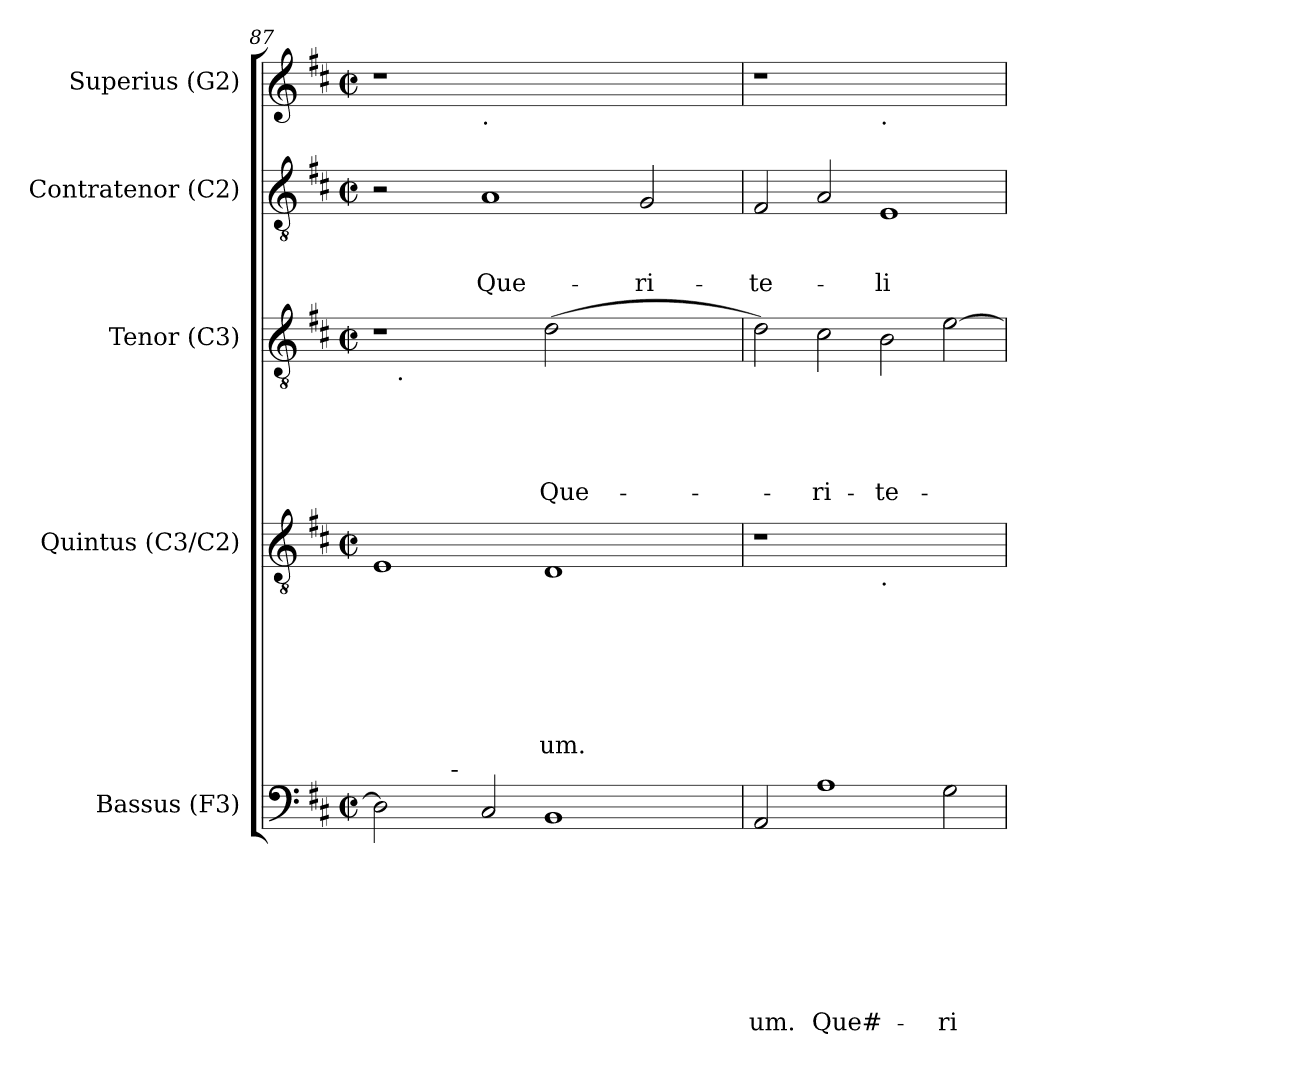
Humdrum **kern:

**kern	**text	**text	**text	**text	**text	**text	**text	**text	**kern	**text	**text	**text	**text	**text	**text	**text	**kern	**text	**text	**text	**text	**text	**kern	**text	**text	**text	**kern
*part5	*part5	*part5	*part5	*part5	*part5	*part5	*part5	*part5	*part4	*part4	*part4	*part4	*part4	*part4	*part4	*part4	*part3	*part3	*part3	*part3	*part3	*part3	*part2	*part2	*part2	*part2	*part1
*staff5	*staff5	*staff5	*staff5	*staff5	*staff5	*staff5	*staff5	*staff5	*staff4	*staff4	*staff4	*staff4	*staff4	*staff4	*staff4	*staff4	*staff3	*staff3	*staff3	*staff3	*staff3	*staff3	*staff2	*staff2	*staff2	*staff2	*staff1
*I"Bassus (F3)	*	*	*	*	*	*	*	*	*I"Quintus (C3/C2)	*	*	*	*	*	*	*	*I"Tenor (C3)	*	*	*	*	*	*I"Contratenor (C2)	*	*	*	*I"Superius (G2)
*I'B.	*	*	*	*	*	*	*	*	*I'Q.	*	*	*	*	*	*	*	*I'T.	*	*	*	*	*	*I'Ct.	*	*	*	*I'S.
!!LO:LB:g=z
*clefF4	*	*	*	*	*	*	*	*	*clefGv2	*	*	*	*	*	*	*	*clefGv2	*	*	*	*	*	*clefGv2	*	*	*	*clefG2
*k[f#c#]	*	*	*	*	*	*	*	*	*k[f#c#]	*	*	*	*	*	*	*	*k[f#c#]	*	*	*	*	*	*k[f#c#]	*	*	*	*k[f#c#]
*D:	*	*	*	*	*	*	*	*	*D:	*	*	*	*	*	*	*	*D:	*	*	*	*	*	*D:	*	*	*	*D:
*M2/2	*	*	*	*	*	*	*	*	*M2/2	*	*	*	*	*	*	*	*M2/2	*	*	*	*	*	*M2/2	*	*	*	*M2/2
*met(c|)	*	*	*	*	*	*	*	*	*met(c|)	*	*	*	*	*	*	*	*met(c|)	*	*	*	*	*	*met(c|)	*	*	*	*met(c|)
=87	=87	=87	=87	=87	=87	=87	=87	=87	=87	=87	=87	=87	=87	=87	=87	=87	=87	=87	=87	=87	=87	=87	=87	=87	=87	=87	=87
*^	*	*	*	*	*	*	*	*	*	*	*	*	*	*	*	*	*^	*	*	*	*	*	*	*	*	*	*^
2D\]	4ryy	.	.	.	.	.	.	.	.	1E	.	.	.	.	.	.	.	1r	16.ryy	.	.	.	.	.	2r	.	.	.	1r	2ryy
!	!	!	!	!	!	!	!	!	!	!	!	!	!	!	!	!	!	!	!LO:TX:b:t=.	!	!	!	!	!	!	!	!	!	!	!
.	.	.	.	.	.	.	.	.	.	.	.	.	.	.	.	.	.	.	1ryy	.	.	.	.	.	.	.	.	.	.	.
.	16.ryy	.	.	.	.	.	.	.	.	.	.	.	.	.	.	.	.	.	.	.	.	.	.	.	.	.	.	.	.	.
!	!LO:TX:a:t=-	!	!	!	!	!	!	!	!	!	!	!	!	!	!	!	!	!	!	!	!	!	!	!	!	!	!	!	!	!
.	1ryy	.	.	.	.	.	.	.	.	.	.	.	.	.	.	.	.	.	.	.	.	.	.	.	.	.	.	.	.	.
!	!	!	!	!	!	!	!	!	!	!	!	!	!	!	!	!	!	!	!	!	!	!	!	!	!	!	!	!	!	!LO:TX:b:t=.
!	!	!	!	!	!	!	!	!	!	!	!	!	!	!	!	!	!	!	!	!	!	!	!	!	!	!	!	!LO:LY:b	!	!
2C#/	.	.	.	.	.	.	.	.	.	.	.	.	.	.	.	.	.	.	.	.	.	.	.	.	1A	.	.	Que-	.	1.ryy
!	!	!	!	!	!	!	!	!	!	!	!	!	!	!	!	!	!LO:LY:b	!	!	!	!	!	!	!LO:LY:b	!	!	!	!	!	!
1BB	.	.	.	.	.	.	.	.	.	1D	.	.	.	.	.	.	-um.	(>2d\	.	.	.	.	.	Que-	.	.	.	.	1ryy	.
.	.	.	.	.	.	.	.	.	.	.	.	.	.	.	.	.	.	.	2ryy	.	.	.	.	.	.	.	.	.	.	.
.	2ryy	.	.	.	.	.	.	.	.	.	.	.	.	.	.	.	.	.	.	.	.	.	.	.	.	.	.	.	.	.
!	!	!	!	!	!	!	!	!	!	!	!	!	!	!	!	!	!	!	!	!	!	!	!	!	!	!	!	!LO:LY:b	!	!
.	.	.	.	.	.	.	.	.	.	.	.	.	.	.	.	.	.	2ryy	.	.	.	.	.	.	2G/	.	.	-ri-	.	.
.	.	.	.	.	.	.	.	.	.	.	.	.	.	.	.	.	.	.	4ryy	.	.	.	.	.	.	.	.	.	.	.
.	8ryy	.	.	.	.	.	.	.	.	.	.	.	.	.	.	.	.	.	8ryy	.	.	.	.	.	.	.	.	.	.	.
.	32ryy	.	.	.	.	.	.	.	.	.	.	.	.	.	.	.	.	.	32ryy	.	.	.	.	.	.	.	.	.	.	.
=88	=88	=88	=88	=88	=88	=88	=88	=88	=88	=88	=88	=88	=88	=88	=88	=88	=88	=88	=88	=88	=88	=88	=88	=88	=88	=88	=88	=88	=88	=88
!	!	!	!	!	!	!	!	!	!LO:LY:b	!	!	!	!	!	!	!	!	!	!	!	!	!	!	!	!	!	!	!LO:LY:b	!	!
*v	*v	*	*	*	*	*	*	*	*	*	*	*	*	*	*	*	*	*v	*v	*	*	*	*	*	*	*	*	*	*v	*v
2AA/	.	.	.	.	.	.	.	-um.	1r	.	.	.	.	.	.	.	2d\)	.	.	.	.	.	2F#/	.	.	-te-	1r
!	!	!	!	!	!	!	!	!LO:LY:b:rj	!	!	!	!	!	!	!	!	!	!	!	!	!	!LO:LY:b	!	!	!	!	!
1A	.	.	.	.	.	.	.	Que#-	.	.	.	.	.	.	.	.	2c#\	.	.	.	.	-ri-	2A/	.	.	.	.
!	!	!	!	!	!	!	!	!	!	!	!	!	!	!	!	!	!	!	!	!	!	!	!	!	!	!	!LO:TX:b:t=.
!	!	!	!	!	!	!	!	!	!LO:TX:b:t=.	!	!	!	!	!	!	!	!	!	!	!	!	!	!	!	!	!	!
!	!	!	!	!	!	!	!	!	!	!	!	!	!	!	!	!	!	!	!	!	!	!LO:LY:b	!	!	!	!LO:LY:b:rj	!
.	.	.	.	.	.	.	.	.	1ryy	.	.	.	.	.	.	.	2B\	.	.	.	.	-te-	1E	.	.	-li-	1ryy
!	!	!	!	!	!	!	!	!LO:LY:b	!	!	!	!	!	!	!	!	!	!	!	!	!	!	!	!	!	!	!
2G\	.	.	.	.	.	.	.	-ri-	.	.	.	.	.	.	.	.	[>2e\	.	.	.	.	.	.	.	.	.	.
=	=	=	=	=	=	=	=	=	=	=	=	=	=	=	=	=	=	=	=	=	=	=	=	=	=	=	=
*-	*-	*-	*-	*-	*-	*-	*-	*-	*-	*-	*-	*-	*-	*-	*-	*-	*-	*-	*-	*-	*-	*-	*-	*-	*-	*-	*-
